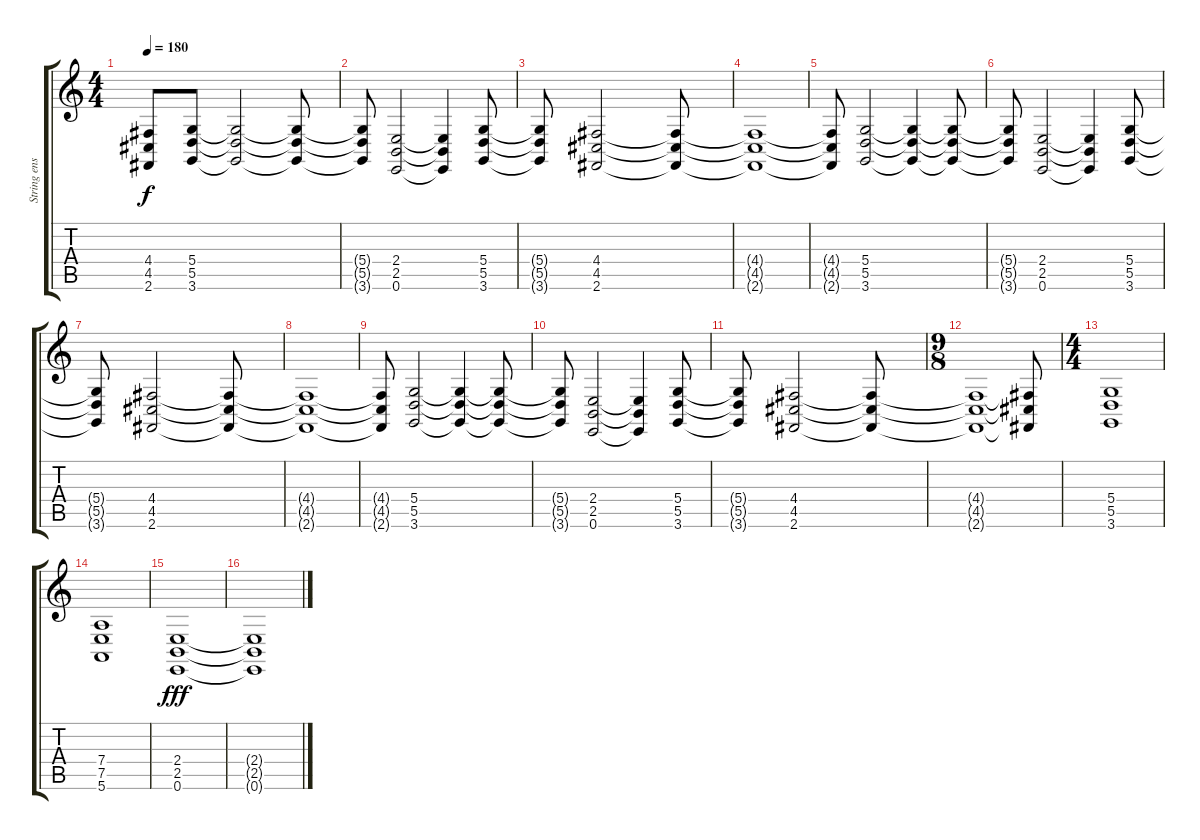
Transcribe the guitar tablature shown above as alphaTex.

\track ("String ensemble" "String ens") {instrument stringensemble1}
\staff {score tabs}
\tuning (E4 B3 G3 D3 A2 E2) {hide}
\ts (4 4)
\tempo 180
\clef g2
\ks c
(4.4{t} 4.5{t} 2.6{t}).8{dy f} (5.4 5.5 3.6).8 (5.4{t} 5.5{t} 3.6{t}).2 (5.4{t} 5.5{t} 3.6{t}).8 |
(5.4{t} 5.5{t} 3.6{t}).8 (2.4 2.5 0.6).2 (2.4{t} 2.5{t} 0.6{t}).4 (5.4 5.5 3.6).8 |
(5.4{t} 5.5{t} 3.6{t}).8 (4.4 4.5 2.6).2 (4.4{t} 4.5{t} 2.6{t}).8 |
(4.4{t} 4.5{t} 2.6{t}).1 |
(4.4{t} 4.5{t} 2.6{t}).8 (5.4 5.5 3.6).2 (5.4{t} 5.5{t} 3.6{t}).4 (5.4{t} 5.5{t} 3.6{t}).8 |
(5.4{t} 5.5{t} 3.6{t}).8 (2.4 2.5 0.6).2 (2.4{t} 2.5{t} 0.6{t}).4 (5.4 5.5 3.6).8 |
(5.4{t} 5.5{t} 3.6{t}).8 (4.4 4.5 2.6).2 (4.4{t} 4.5{t} 2.6{t}).8 |
(4.4{t} 4.5{t} 2.6{t}).1 |
(4.4{t} 4.5{t} 2.6{t}).8 (5.4 5.5 3.6).2 (5.4{t} 5.5{t} 3.6{t}).4 (5.4{t} 5.5{t} 3.6{t}).8 |
(5.4{t} 5.5{t} 3.6{t}).8 (2.4 2.5 0.6).2 (2.4{t} 2.5{t} 0.6{t}).4 (5.4 5.5 3.6).8 |
(5.4{t} 5.5{t} 3.6{t}).8 (4.4 4.5 2.6).2 (4.4{t} 4.5{t} 2.6{t}).8 |
\ts (9 8)
(4.4{t} 4.5{t} 2.6{t}).1 (4.4{t} 4.5{t} 2.6{t}).8 |
\ts (4 4)
(5.4 5.5 3.6).1 |
(7.4 7.5 5.6).1 |
(2.4 2.5 0.6).1{dy fff} |
(2.4{t} 2.5{t} 0.6{t}).1
